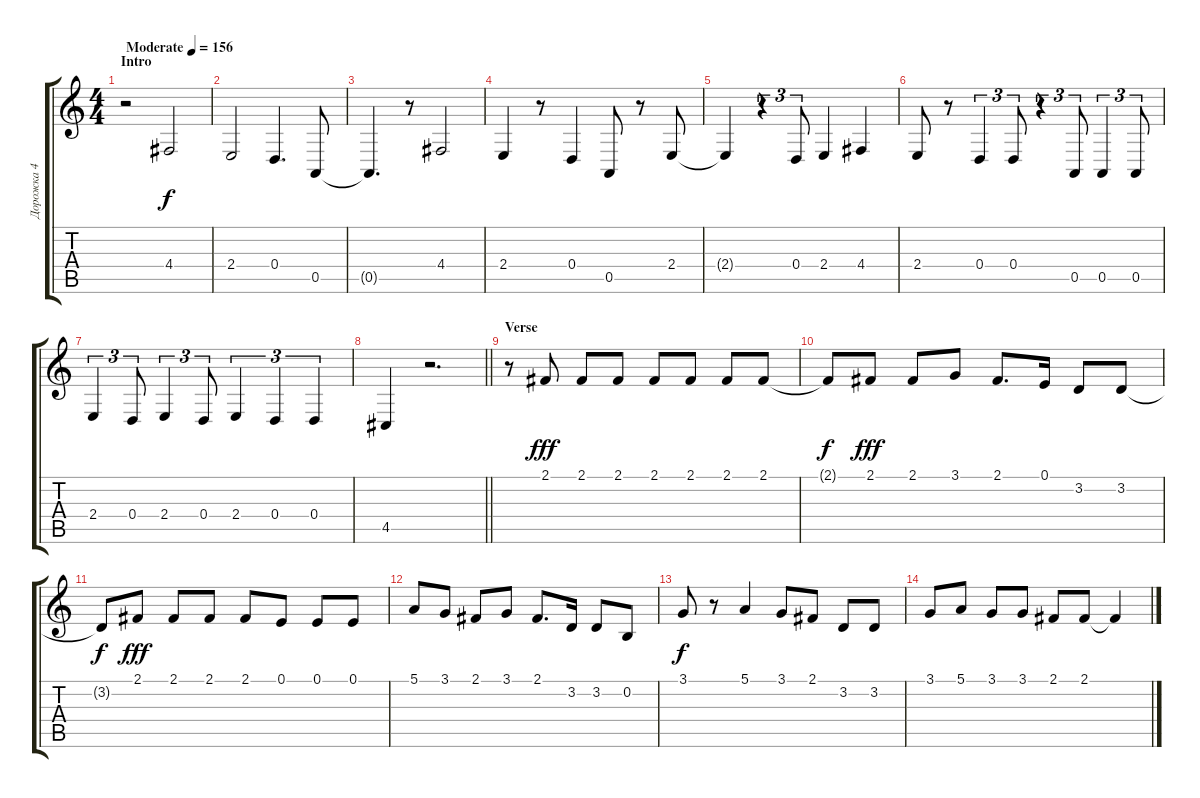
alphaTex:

\track ("Дорожка 4" "Дорожка 4") {instrument altosax}
\staff {score tabs}
\tuning (E4 B3 G3 D3 A2 E2) {hide}
\ts (4 4)
\section ("" "Intro")
\tempo (156 "Moderate")
\clef g2
\ks c
r.2{dy f instrument altosax} 4.4.2 |
2.4.2 0.4.4{d} 0.5.8 |
0.5{t}.4{d} r.8 4.4.2 |
2.4.4 r.8 0.4.4 0.5.8 r.8 2.4.8 |
2.4{t}.4 r.4{tu (3 2)} 0.4.8{tu (3 2)} 2.4.4 4.4.4 |
2.4.8 r.8 0.4.4{tu (3 2)} 0.4.8{tu (3 2)} r.4{tu (3 2)} 0.5.8{tu (3 2)} 0.5.4{tu (3 2)} 0.5.8{tu (3 2)} |
2.4.4{tu (3 2)} 0.4.8{tu (3 2)} 2.4.4{tu (3 2)} 0.4.8{tu (3 2)} 2.4.4{tu (3 2)} 0.4.4{tu (3 2)} 0.4.4{tu (3 2)} |
\barLineRight lightlight
4.5.4 r.2{d} |
\section ("" "Verse")
r.8 2.1.8{dy fff} 2.1.8 2.1.8 2.1.8 2.1.8 2.1.8 2.1.8 |
2.1{t}.8{dy f} 2.1.8{dy fff} 2.1.8 3.1.8 2.1.8{d} 0.1.16 3.2.8 3.2.8 |
3.2{t}.8{dy f} 2.1.8{dy fff} 2.1.8 2.1.8 2.1.8 0.1.8 0.1.8 0.1.8 |
5.1.8 3.1.8 2.1.8 3.1.8 2.1.8{d} 3.2.16 3.2.8 0.2.8 |
3.1.8{dy f} r.8 5.1.4 3.1.8 2.1.8 3.2.8 3.2.8 |
3.1.8 5.1.8 3.1.8 3.1.8 2.1.8 2.1.8 2.1{t}.4
